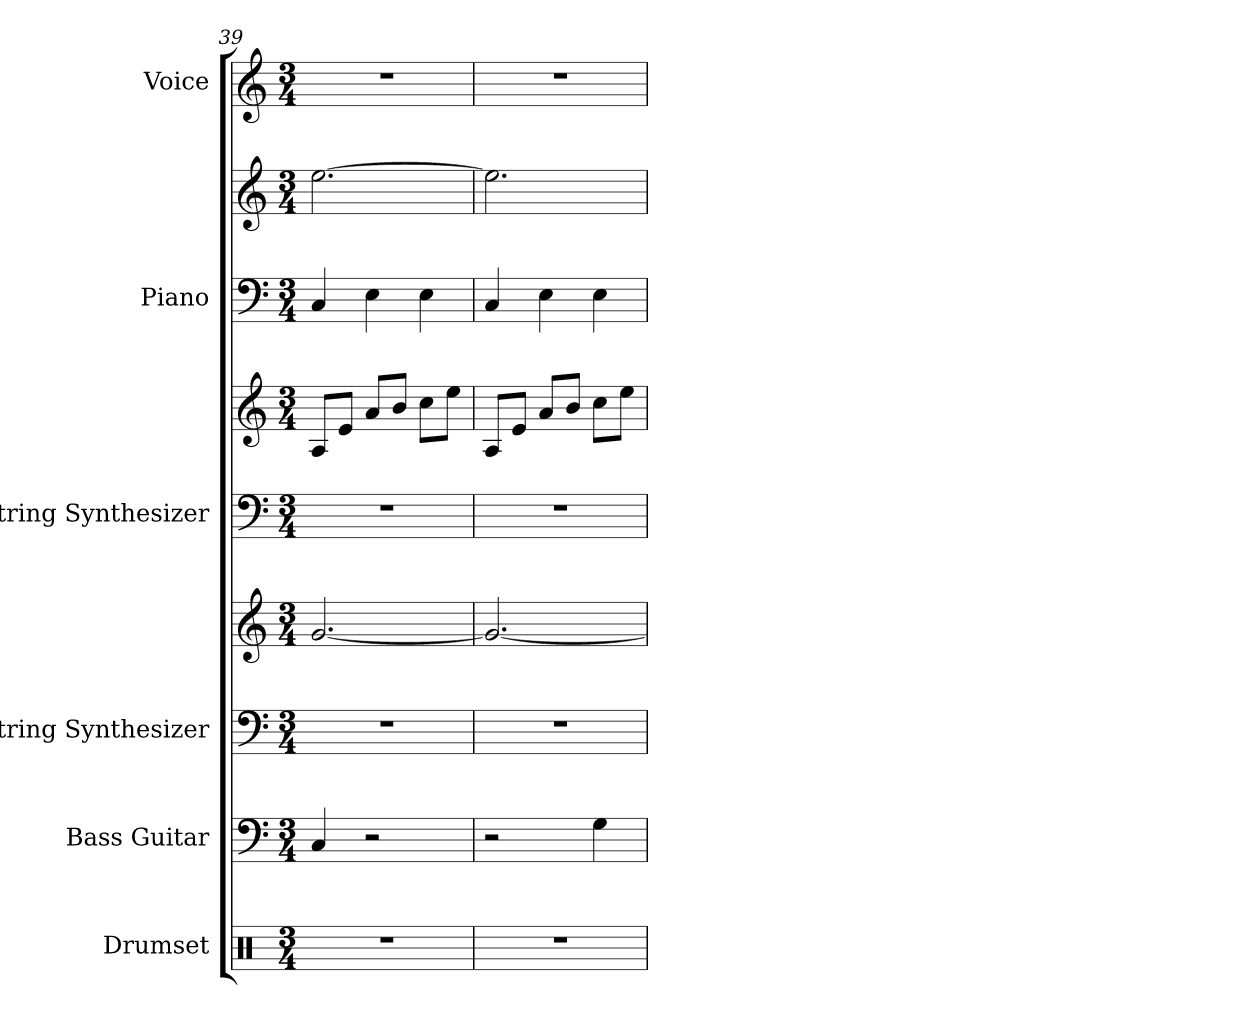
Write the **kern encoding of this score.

**kern	**kern	**kern	**kern	**kern	**kern	**kern	**kern	**kern
*part6	*part5	*part4	*part4	*part3	*part3	*part2	*part2	*part1
*staff9	*staff8	*staff7	*staff6	*staff5	*staff4	*staff3	*staff2	*staff1
*I"Drumset	*I"Bass Guitar	*I"String Synthesizer	*	*I"String Synthesizer	*	*I"Piano	*	*I"Voice
*I'D. Set	*I'B. Guit.	*I'Synth.	*	*I'Synth.	*	*I'Pno.	*	*I'Vo.
!!LO:PB:g=z
*clefX	*clefF4	*clefF4	*clefG2	*clefF4	*clefG2	*clefF4	*clefG2	*clefG2
*	*ITrd7c12	*	*	*	*	*	*	*
*k[]	*k[]	*k[]	*k[]	*k[]	*k[]	*k[]	*k[]	*k[]
*M3/4	*M3/4	*M3/4	*M3/4	*M3/4	*M3/4	*M3/4	*M3/4	*M3/4
=39	=39	=39	=39	=39	=39	=39	=39	=39
2.r	4CC/	2.r	[2.g/	2.r	8A/L	4C/	[2.ee\	2.r
.	.	.	.	.	8e/J	.	.	.
.	2r	.	.	.	8a/L	4E\	.	.
.	.	.	.	.	8b/J	.	.	.
.	.	.	.	.	8cc\L	4E\	.	.
.	.	.	.	.	8ee\J	.	.	.
=40	=40	=40	=40	=40	=40	=40	=40	=40
2.r	2r	2.r	2.g/_	2.r	8A/L	4C/	2.ee\]	2.r
.	.	.	.	.	8e/J	.	.	.
.	.	.	.	.	8a/L	4E\	.	.
.	.	.	.	.	8b/J	.	.	.
.	4GG\	.	.	.	8cc\L	4E\	.	.
.	.	.	.	.	8ee\J	.	.	.
=	=	=	=	=	=	=	=	=
*-	*-	*-	*-	*-	*-	*-	*-	*-
